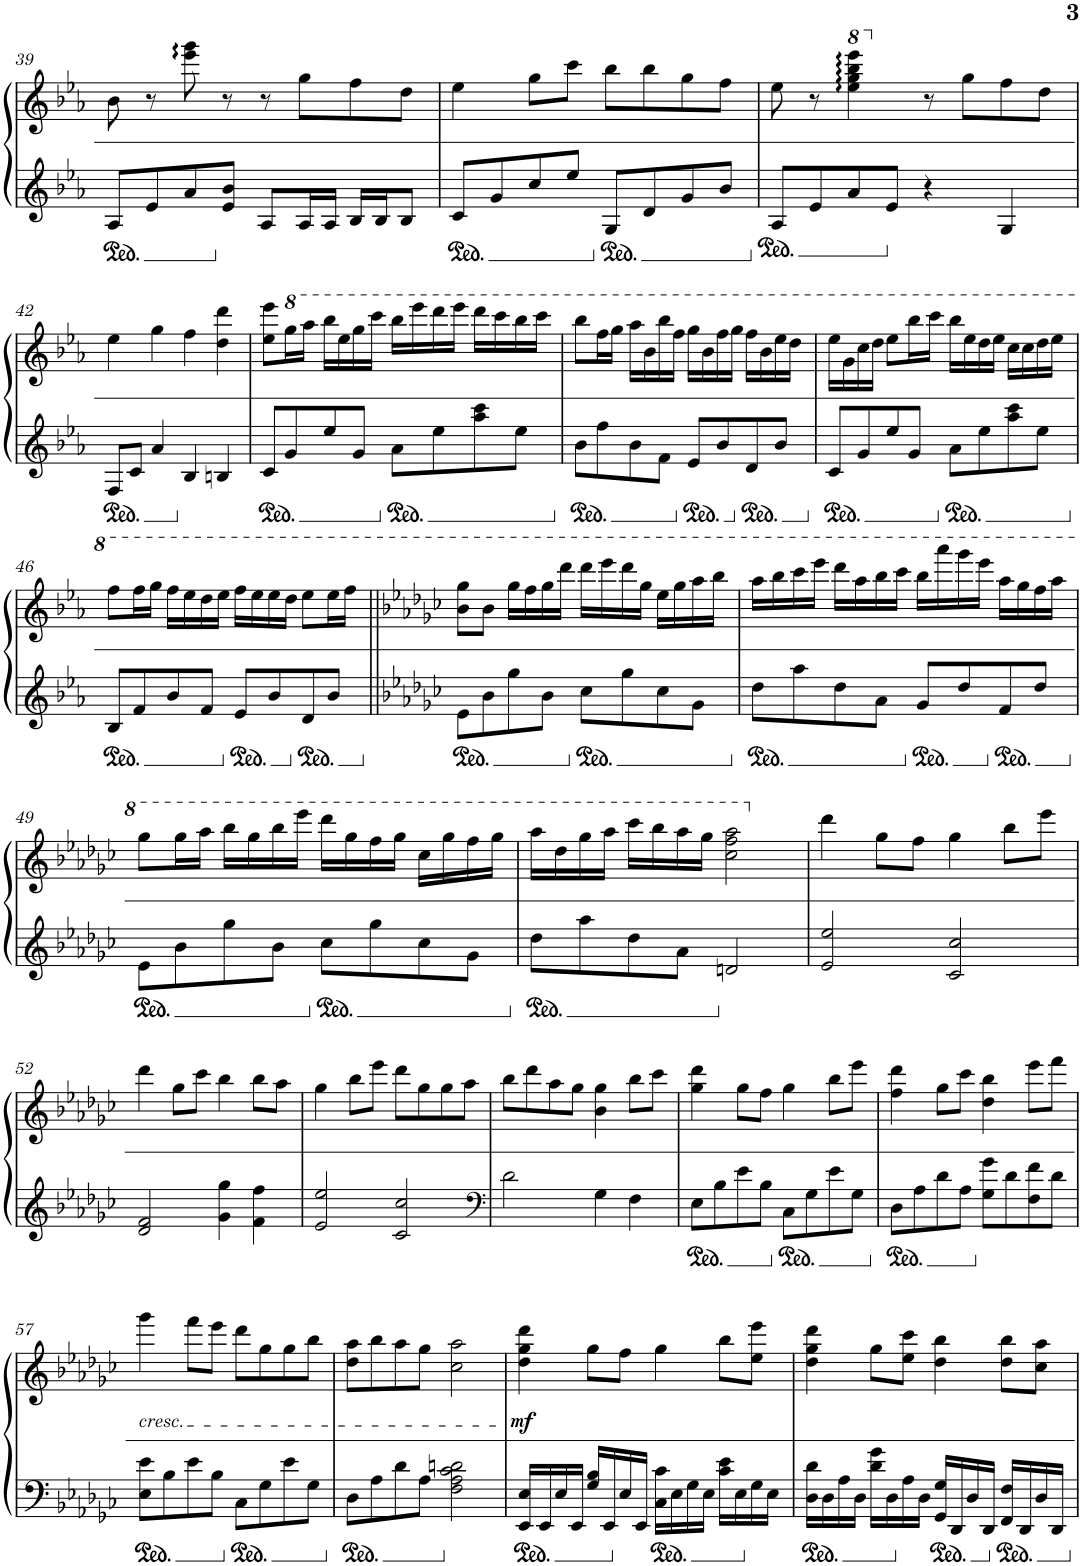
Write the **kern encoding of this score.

**kern	**kern	**dynam
*part1	*part1	*part1
*staff2	*staff1	*staff1/2
*I"Piano	*	*
*I'Pno.	*	*
!!LO:PB:g=z
*clefG2	*clefG2	*
*k[b-e-a-]	*k[b-e-a-]	*
*M4/4	*M4/4	*
*met(c)	*met(c)	*
=39	=39	=39
8A-/L	8b-\	.
8e-/	8r	.
8a-/	8eee-\ 8ggg\	.
8e-/ 8b-/J	8r	.
8A-/L	8r	.
16A-/L	8gg\L	.
16A-/JJ	.	.
16B-/LL	8ff\	.
16B-/J	.	.
8B-/J	8dd\J	.
=40	=40	=40
8c/L	4ee-\	.
8g/	.	.
8cc/	8gg\L	.
8ee-/J	8ccc\J	.
8G/L	8bb-\L	.
8d/	8bb-\	.
8g/	8gg\	.
8b-/J	8ff\J	.
=41	=41	=41
8A-/L	8ee-\	.
8e-/	8r	.
*	*8va	*
8a-/	4eee-\ 4ggg\ 4bbb-\ 4eeee-\	.
8e-/J	.	.
*	*X8va	*
4r	8r	.
.	8gg\L	.
4G/	8ff\	.
.	8dd\J	.
!!LO:LB:g=z
=42	=42	=42
8F/L	4ee-\	.
8c/J	.	.
4a-/	4gg\	.
4B-/	4ff\	.
4Bn/	4dd\ 4ddd\	.
=43	=43	=43
8c/L	8ee-\ 8eee-\L	.
*	*8va	*
8g/	16ggg\L	.
.	16aaa-\JJ	.
8ee-/	16bbb-\LL	.
.	16eee-\	.
8g/J	16ggg\	.
.	16cccc\JJ	.
8a-\L	16bbb-\LL	.
.	16eeee-\	.
8ee-\	16dddd\	.
.	16eeee-\JJ	.
8aa-\ 8ccc\	16dddd\LL	.
.	16cccc\	.
8ee-\J	16bbb-\	.
.	16cccc\JJ	.
=44	=44	=44
8b-\L	8bbb-\L	.
8ff\	16fff\L	.
.	16ggg\JJ	.
8b-\	16aaa-\LL	.
.	16bb-\	.
8f\J	16bbb-\	.
.	16fff\JJ	.
8e-/L	16ggg\LL	.
.	16bb-\	.
8b-/	16fff\	.
.	16ggg\JJ	.
8d/	16fff\LL	.
.	16bb-\	.
8b-/J	16eee-\	.
.	16ddd\JJ	.
=45	=45	=45
8c/L	16eee-\LL	.
.	16gg\	.
8g/	16ccc\	.
.	16ddd\JJ	.
8ee-/	8eee-\L	.
8g/J	16bbb-\L	.
.	16cccc\JJ	.
8a-\L	16bbb-\LL	.
.	16eee-\	.
8ee-\	16ddd\	.
.	16eee-\JJ	.
8aa-\ 8ccc\	16ccc\LL	.
.	16ccc\	.
8ee-\J	16ddd\	.
.	16eee-\JJ	.
!!LO:LB:g=z
=46	=46	=46
8B-/L	8fff\L	.
8f/	16fff\L	.
.	16ggg\JJ	.
8b-/	16fff\LL	.
.	16eee-\	.
8f/J	16ddd\	.
.	16eee-\JJ	.
8e-/L	16fff\LL	.
.	16eee-\	.
8b-/	16eee-\	.
.	16ddd\JJ	.
8d/	8eee-\L	.
8b-/J	16eee-\L	.
.	16fff\JJ	.
=47||	=47||	=47||
*k[b-e-a-d-g-c-]	*k[b-e-a-d-g-c-]	*
8e-\L	8bb-\ 8ggg-\L	.
8b-\	8bb-\J	.
8gg-\	16ggg-\LL	.
.	16fff\	.
8b-\J	16ggg-\	.
.	16dddd-\JJ	.
8cc-\L	16dddd-\LL	.
.	16eeee-\	.
8gg-\	16dddd-\	.
.	16ggg-\JJ	.
8cc-\	16eee-\LL	.
.	16ggg-\	.
8g-\J	16aaa-\	.
.	16bbb-\JJ	.
=48	=48	=48
8dd-\L	16aaa-\LL	.
.	16bbb-\	.
8aa-\	16cccc-\	.
.	16eeee-\JJ	.
8dd-\	16dddd-\LL	.
.	16aaa-\	.
8a-\J	16bbb-\	.
.	16cccc-\JJ	.
8g-/L	16bbb-\LL	.
.	16aaaa-\	.
8dd-/	16gggg-\	.
.	16eeee-\JJ	.
8f/	16aaa-\LL	.
.	16ggg-\	.
8dd-/J	16fff\	.
.	16aaa-\JJ	.
!!LO:LB:g=z
=49	=49	=49
8e-\L	8ggg-\L	.
8b-\	16ggg-\L	.
.	16aaa-\JJ	.
8gg-\	16bbb-\LL	.
.	16ggg-\	.
8b-\J	16bbb-\	.
.	16eeee-\JJ	.
8cc-\L	16dddd-\LL	.
.	16ggg-\	.
8gg-\	16fff\	.
.	16ggg-\JJ	.
8cc-\	16ccc-\LL	.
.	16ggg-\	.
8g-\J	16fff\	.
.	16ggg-\JJ	.
=50	=50	=50
8dd-\L	16aaa-\LL	.
.	16ddd-\	.
8aa-\	16ggg-\	.
.	16aaa-\JJ	.
8dd-\	16cccc-\LL	.
.	16bbb-\	.
8a-\J	16aaa-\	.
.	16ggg-\JJ	.
2dn/	2ccc-\ 2fff\ 2aaa-\	.
=51	=51	=51
*	*X8va	*
2e-/ 2ee-/	4ddd-\	.
.	8gg-\L	.
.	8ff\J	.
2c-/ 2cc-/	4gg-\	.
.	8bb-\L	.
.	8eee-\J	.
!!LO:LB:g=z
=52	=52	=52
2d-/ 2f/	4ddd-\	.
.	8gg-\L	.
.	8ccc-\J	.
4g-\ 4gg-\	4bb-\	.
4f\ 4ff\	8bb-\L	.
.	8aa-\J	.
=53	=53	=53
2e-/ 2ee-/	4gg-\	.
.	8bb-\L	.
.	8eee-\J	.
2c-/ 2cc-/	8ddd-\L	.
.	8gg-\	.
.	8gg-\	.
.	8aa-\J	.
=54	=54	=54
*clefF4	*	*
2d-\	8bb-\L	.
.	8ddd-\	.
.	8aa-\	.
.	8gg-\J	.
4G-\	4b-\ 4gg-\	.
4F\	8bb-\L	.
.	8ccc-\J	.
=55	=55	=55
8E-\L	4gg-\ 4ddd-\	.
8B-\	.	.
8e-\	8gg-\L	.
8B-\J	8ff\J	.
8C-\L	4gg-\	.
8G-\	.	.
8e-\	8bb-\L	.
8G-\J	8eee-\J	.
=56	=56	=56
8D-\L	4ff\ 4ddd-\	.
8A-\	.	.
8d-\	8gg-\L	.
8A-\J	8ccc-\J	.
8G-\ 8g-\L	4dd-\ 4bb-\	.
8d-\	.	.
8F\ 8f\	8eee-\L	.
8d-\J	8fff\J	.
!!LO:LB:g=z
=57	=57	=57
!	!LO:TX:b:i:t=cresc.	!
8E-\ 8e-\L	4ggg-\	.
8B-\	.	.
8e-\	8fff\L	.
8B-\J	8eee-\J	.
8C-\L	8ddd-\L	.
8G-\	8gg-\	.
8e-\	8gg-\	.
8G-\J	8bb-\J	.
=58	=58	=58
8D-\L	8dd-\ 8aa-\L	.
8A-\	8bb-\	.
8d-\	8aa-\	.
8A-\J	8gg-\J	.
2F\ 2A-\ 2c-\ 2dn\	2cc-\ 2aa-\	.
=59	=59	=59
!	!	!LO:DY:b
16EE-/ 16E-/LL	4dd-\ 4gg-\ 4ddd-\	mf
16EE-/	.	.
16E-/	.	.
16EE-/JJ	.	.
16G-/ 16B-/LL	8gg-\L	.
16EE-/	.	.
16E-/	8ff\J	.
16EE-/JJ	.	.
16C-\ 16c-\LL	4gg-\	.
16E-\	.	.
16G-\	.	.
16E-\JJ	.	.
16c-\ 16e-\LL	8bb-\L	.
16E-\	.	.
16G-\	8ee-\ 8eee-\J	.
16E-\JJ	.	.
=60	=60	=60
16D-\ 16d-\LL	4dd-\ 4gg-\ 4ddd-\	.
16D-\	.	.
16A-\	.	.
16D-\JJ	.	.
16d-\ 16g-\LL	8gg-\L	.
16D-\	.	.
16A-\	8ee-\ 8ccc-\J	.
16D-\JJ	.	.
16GG-/ 16G-/LL	4dd-\ 4bb-\	.
16DD-/	.	.
16D-/	.	.
16DD-/JJ	.	.
16FF/ 16F/LL	8dd-\ 8bb-\L	.
16DD-/	.	.
16D-/	8cc-\ 8aa-\J	.
16DD-/JJ	.	.
=	=	=
*-	*-	*-
